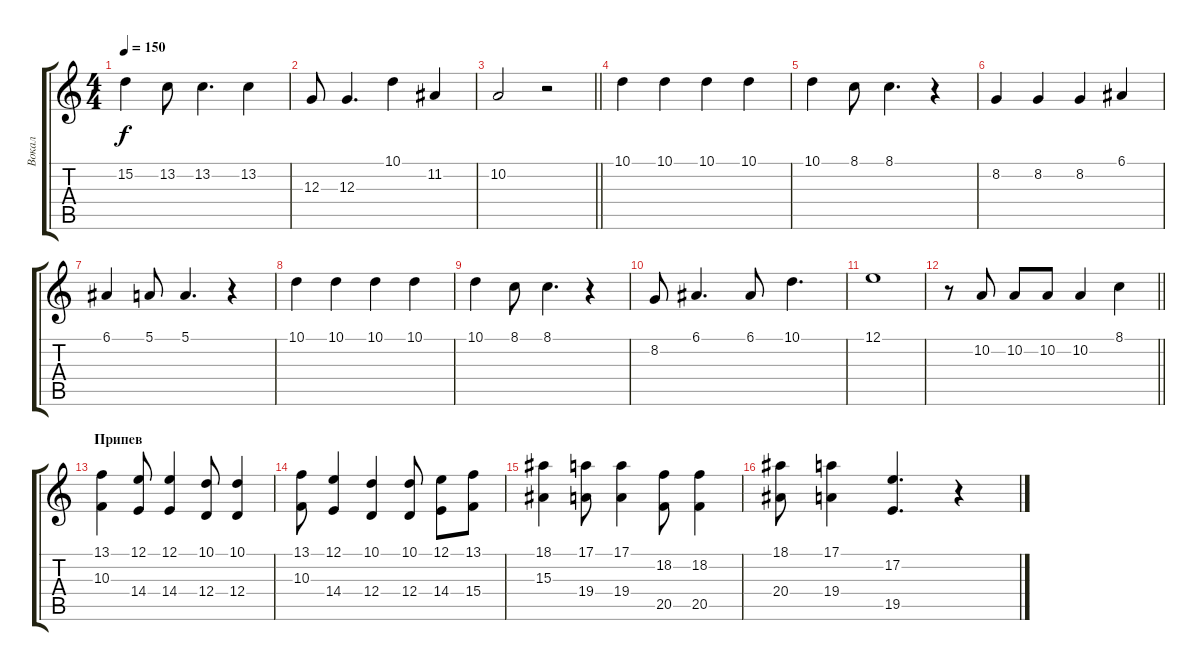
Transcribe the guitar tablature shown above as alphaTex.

\track ("Вокал" "Вокал") {instrument flute}
\staff {score tabs}
\tuning (E4 B3 G3 D3 A2 E2) {hide}
\ts (4 4)
\tempo 150
\clef g2
\ks c
15.2.4{dy f} 13.2.8 13.2.4{d} 13.2.4 |
12.3.8 12.3.4{d} 10.1.4 11.2.4 |
\barLineRight lightlight
10.2.2 r.2 |
\section ("" " ")
10.1.4 10.1.4 10.1.4 10.1.4 |
10.1.4 8.1.8 8.1.4{d} r.4 |
8.2.4 8.2.4 8.2.4 6.1.4 |
6.1.4 5.1.8 5.1.4{d} r.4 |
10.1.4 10.1.4 10.1.4 10.1.4 |
10.1.4 8.1.8 8.1.4{d} r.4 |
8.2.8 6.1.4{d} 6.1.8 10.1.4{d} |
12.1.1 |
\barLineRight lightlight
r.8 10.2.8 10.2.8 10.2.8 10.2.4 8.1.4 |
\section ("" "Припев")
(13.1 10.3).4 (12.1 14.4).8 (12.1 14.4).4 (10.1 12.4).8 (10.1 12.4).4 |
(13.1 10.3).8 (12.1 14.4).4 (10.1 12.4).4 (10.1 12.4).8 (12.1 14.4).8 (13.1 15.4).8 |
(18.1 15.3).4 (17.1 19.4).8 (17.1 19.4).4 (18.2 20.5).8 (18.2 20.5).4 |
(18.1 20.4).8 (17.1 19.4).4 (17.2 19.5).4{d} r.4
